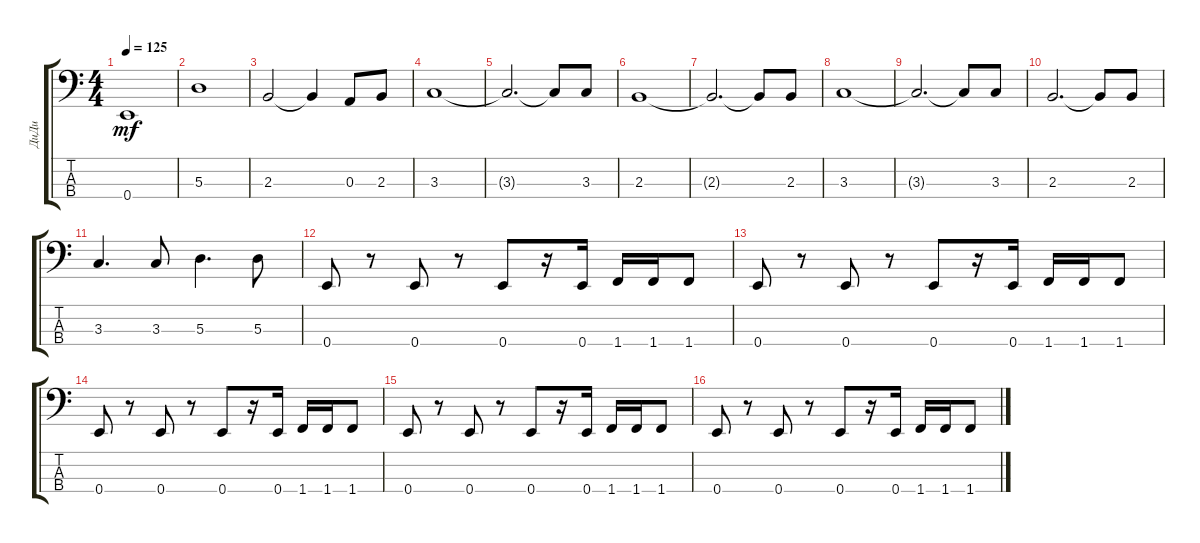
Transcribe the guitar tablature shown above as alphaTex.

\track ("ДиДи" "ДиДи") {instrument electricbassfinger}
\staff {score tabs}
\tuning (G2 D2 A1 E1) {hide}
\ts (4 4)
\tempo 125
\clef f4
\ks c
0.4{t}.1{dy mf} |
5.3.1 |
2.3.2 2.3{t}.4 0.3.8 2.3.8 |
3.3.1 |
3.3{t}.2{d} 3.3{t}.8 3.3.8 |
2.3.1 |
2.3{t}.2{d} 2.3{t}.8 2.3.8 |
3.3.1 |
3.3{t}.2{d} 3.3{t}.8 3.3.8 |
2.3.2{d} 2.3{t}.8 2.3.8 |
3.3.4{d} 3.3.8 5.3.4{d} 5.3.8 |
0.4.8 r.8 0.4.8 r.8 0.4.8 r.16 0.4.16 1.4.16 1.4.16 1.4.8 |
0.4.8 r.8 0.4.8 r.8 0.4.8 r.16 0.4.16 1.4.16 1.4.16 1.4.8 |
0.4.8 r.8 0.4.8 r.8 0.4.8 r.16 0.4.16 1.4.16 1.4.16 1.4.8 |
0.4.8 r.8 0.4.8 r.8 0.4.8 r.16 0.4.16 1.4.16 1.4.16 1.4.8 |
0.4.8 r.8 0.4.8 r.8 0.4.8 r.16 0.4.16 1.4.16 1.4.16 1.4.8
